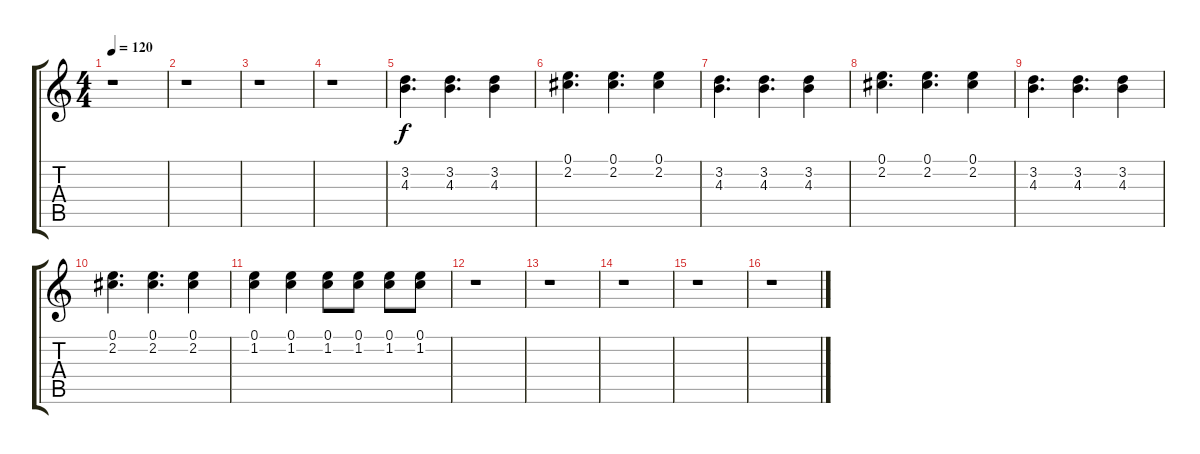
\track "" {instrument acousticguitarsteel}
\staff {score tabs}
\tuning (E4 B3 G3 D3 A2 E2) {hide}
\ts (4 4)
\tempo 120
\clef g2
\ks c
r.1{dy f} |
r.1 |
r.1 |
r.1 |
(3.2 4.3).4{d} (3.2 4.3).4{d} (3.2 4.3).4 |
(0.1 2.2).4{d} (0.1 2.2).4{d} (0.1 2.2).4 |
(3.2 4.3).4{d} (3.2 4.3).4{d} (3.2 4.3).4 |
(0.1 2.2).4{d} (0.1 2.2).4{d} (0.1 2.2).4 |
(3.2 4.3).4{d} (3.2 4.3).4{d} (3.2 4.3).4 |
(0.1 2.2).4{d} (0.1 2.2).4{d} (0.1 2.2).4 |
(0.1 1.2).4 (0.1 1.2).4 (0.1 1.2).8 (0.1 1.2).8 (0.1 1.2).8 (0.1 1.2).8 |
r.1 |
r.1 |
r.1 |
r.1 |
r.1
